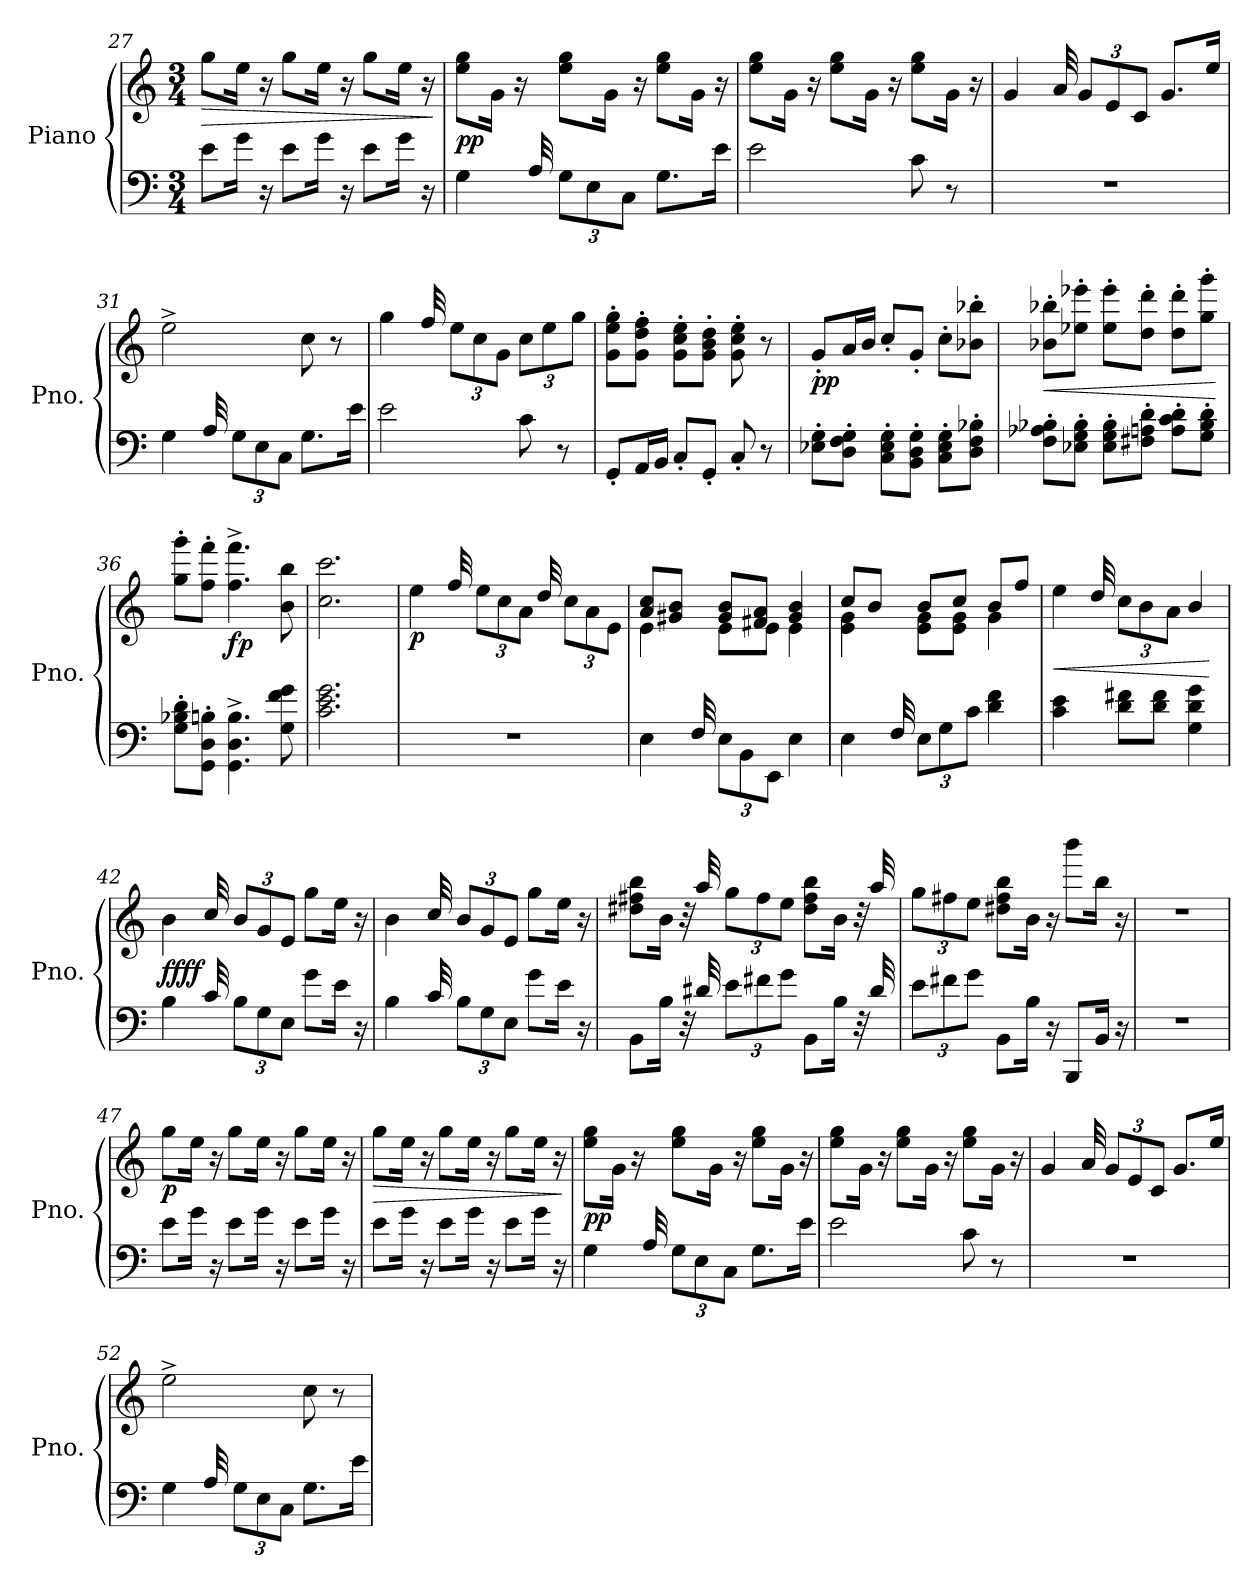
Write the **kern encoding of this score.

**kern	**kern	**dynam
*part1	*part1	*part1
*staff2	*staff1	*staff1/2
*I"Piano	*	*
*I'Pno.	*	*
*clefF4	*clefG2	*
*k[]	*k[]	*
*M3/4	*M3/4	*
=27	=27	=27
!	!	!LO:HP:b
8e\L	8gg\L	>
16g\Jk	16ee\Jk	.
16r	16r	.
8e\L	8gg\L	.
16g\Jk	16ee\Jk	.
16r	16r	.
8e\L	8gg\L	.
16g\Jk	16ee\Jk	.
16r	16r	.
.	.	]
=28	=28	=28
*^	*	*
!	!	!	!LO:DY:b
4G\	8..ryy	8ee\ 8gg\L	pp
.	.	16g\Jk	.
.	.	16r	.
.	32A/	.	.
*Xbrackettup	*	*	*
12G\L	2ryy	8ee\ 8gg\L	.
12E\	.	.	.
.	.	16g\Jk	.
12C\J	.	.	.
.	.	16r	.
8.G\L	.	8ee\ 8gg\L	.
.	.	16g\Jk	.
16e\Jk	.	16r	.
*v	*v	*	*
=29	=29	=29
2e\	8ee\ 8gg\L	.
.	16g\Jk	.
.	16r	.
.	8ee\ 8gg\L	.
.	16g\Jk	.
.	16r	.
8c\	8ee\ 8gg\L	.
8r	16g\Jk	.
.	16r	.
=30	=30	=30
*	*^	*
2.r	4g/	8..ryy	.
.	.	32a/	.
*	*Xbrackettup	*	*
.	12g/L	2ryy	.
.	12e/	.	.
.	12c/J	.	.
.	8.g/L	.	.
.	16ee/Jk	.	.
*	*v	*v	*
!!LO:LB:g=z
=31	=31	=31
*^	*	*
4G\	8..ryy	2ee^\	.
.	32A/	.	.
12G\L	2ryy	.	.
12E\	.	.	.
12C\J	.	.	.
8.G\L	.	8cc\	.
.	.	8r	.
16e\Jk	.	.	.
*v	*v	*	*
=32	=32	=32
*	*^	*
2e\	4gg\	8..ryy	.
.	.	32ff/	.
.	12ee\L	2ryy	.
.	12cc\	.	.
.	12g\J	.	.
8c\	12cc\L	.	.
.	12ee\	.	.
8r	.	.	.
.	12gg\J	.	.
*	*v	*v	*
=33	=33	=33
8GG'/L	8g\' 8ee\' 8gg\'L	.
16AA/L	8g\' 8dd\' 8ff\'J	.
16BB/JJ	.	.
8C'/L	8g\' 8cc\' 8ee\'L	.
8GG'/J	8g\' 8b\' 8dd\'J	.
8C'/	8g\' 8cc\' 8ee\'	.
8r	8r	.
=34	=34	=34
!	!	!LO:DY:b
8E-X\' 8G\'L	8g'/L	pp
8D\' 8F\' 8G\'J	16a/L	.
.	16b/JJ	.
8C\' 8E-\' 8G\'L	8cc'/L	.
8BB\' 8D\' 8G\'J	8g'/J	.
8C\' 8E-\' 8G\'L	8cc'\L	.
8D\' 8F\' 8B-X\'J	8b-X\' 8bb-X\'J	.
=35	=35	=35
!	!	!LO:HP:b
8F\' 8A-X\' 8B-X\'L	8b-X\' 8bb-X\'L	<
8E-X\' 8G\' 8B-\'J	8ee-X\' 8eee-X\'J	.
8E-\' 8G\' 8B-\'L	8ee-\' 8eee-\'L	.
8F#X\' 8An\' 8d\'J	8dd\' 8ddd\'J	.
8A\' 8c\' 8d\'L	8dd\' 8ddd\'L	.
8G\' 8B-\' 8d\'J	8gg\' 8ggg\'J	.
.	.	[
=36	=36	=36
8G\' 8B-X\' 8d\'L	8gg\' 8ggg\'L	.
8GG\' 8D\' 8Bn\'J	8ff\' 8fff\'J	.
!	!	!LO:DY:b
4.GG\^ 4.D\^ 4.B\^	4.ff\^ 4.fff\^	fp
8G\ 8f\ 8g\	8b\ 8bb\	.
!!LO:LB:g=z
=37	=37	=37
2.c\ 2.e\ 2.g\	2.cc\ 2.ccc\	.
=38	=38	=38
*	*^	*
!	!	!	!LO:DY:b
2.r	4ee\	8..ryy	p
.	.	32ff/	.
.	12ee\L	8..ryy	.
.	12cc\	.	.
.	12a\J	.	.
.	.	32dd/	.
.	12cc\L	4ryy	.
.	12a\	.	.
.	12e\J	.	.
=39	=39	=39	=39
*^	*	*	*
4E\	8..ryy	8a/ 8cc/L	4e\	.
.	.	8g#X/ 8b/J	.	.
.	32F/	.	.	.
12E\L	2ryy	8g#/ 8b/L	8e\L	.
12BB\	.	.	.	.
.	.	8f#X/ 8a/J	8e\J	.
12EE\J	.	.	.	.
4E\	.	4g#/ 4b/	4e\	.
=40	=40	=40	=40	=40
4E\	8..ryy	8cc/L	4e\ 4g\	.
.	.	8b/J	.	.
.	32F/	.	.	.
12E\L	2ryy	8b/L	8e\ 8g\L	.
12G\	.	.	.	.
.	.	8cc/J	8e\ 8g\J	.
12c\J	.	.	.	.
4d\ 4f\	.	8b/L	4g\	.
.	.	8ff/J	.	.
*v	*v	*	*	*
=41	=41	=41	=41
!	!	!	!LO:HP:b
4c\ 4e\	4ee\	8..ryy	<
.	.	32dd/	.
8d\ 8f#X\L	12cc\L	2ryy	.
.	12b\	.	.
8d\ 8f#\J	.	.	.
.	12a\J	.	.
4G\ 4d\ 4g\	4b/	.	.
*	*v	*v	*
.	.	[
=42	=42	=42
*^	*^	*
!	!	!	!	!LO:DY:b
!	!	!	!	!LO:DY:n=1:b
!	!	!	!	!LO:DY:n=2:b
!	!	!	!	!LO:DY:n=3:b
4B\	8..ryy	4b\	8..ryy	f f f f
.	32c/	.	32cc/	.
12B\L	2ryy	12b/L	2ryy	.
12G\	.	12g/	.	.
12E\J	.	12e/J	.	.
8g\L	.	8gg\L	.	.
16e\Jk	.	16ee\Jk	.	.
16r	.	16r	.	.
!!LO:PB:g=z	!!
=43	=43	=43	=43	=43
4B\	8..ryy	4b\	8..ryy	.
.	32c/	.	32cc/	.
12B\L	2ryy	12b/L	2ryy	.
12G\	.	12g/	.	.
12E\J	.	12e/J	.	.
8g\L	.	8gg\L	.	.
16e\Jk	.	16ee\Jk	.	.
16r	.	16r	.	.
*v	*v	*	*	*
*	*v	*v	*
=44	=44	=44
!	!	!LO:DY:b
!	!	!LO:DY:n=1:b
!	!	!LO:DY:n=2:b
8BB\L	8dd#X\ 8ff#X\ 8bb\L	fz fz fz
16B\Jk	16b\Jk	.
32r	32r	.
32d#X/	32aa/	.
12e\L	12gg\L	.
12f#X\	12ff#\	.
12g\J	12ee\J	.
!	!	!LO:DY:n=3:b
!	!	!LO:DY:n=4:b
!	!	!LO:DY:n=5:b
8BB\L	8dd#\ 8ff#\ 8bb\L	fz fz fz
16B\Jk	16b\Jk	.
32r	32r	.
32d#/	32aa/	.
=45	=45	=45
12e\L	12gg\L	.
12f#X\	12ff#X\	.
12g\J	12ee\J	.
!	!	!LO:DY:b
!	!	!LO:DY:n=1:b
8BB\L	8dd#X\ 8ff#\ 8bb\L	fz fz
16B\Jk	16b\Jk	.
16r	16r	.
!	!	!LO:DY:n=2:b
!	!	!LO:DY:n=3:b
8BBB/L	8bbb\L	fz fz
16BB/Jk	16bb\Jk	.
16r	16r	.
=46	=46	=46
2.r	2.r	.
=47	=47	=47
!	!	!LO:DY:b
8e\L	8gg\L	p
16g\Jk	16ee\Jk	.
16r	16r	.
8e\L	8gg\L	.
16g\Jk	16ee\Jk	.
16r	16r	.
8e\L	8gg\L	.
16g\Jk	16ee\Jk	.
16r	16r	.
!!LO:PB:g=z
=48	=48	=48
!	!	!LO:HP:b
8e\L	8gg\L	>
16g\Jk	16ee\Jk	.
16r	16r	.
8e\L	8gg\L	.
16g\Jk	16ee\Jk	.
16r	16r	.
8e\L	8gg\L	.
16g\Jk	16ee\Jk	.
16r	16r	.
.	.	]
=49	=49	=49
*^	*	*
!	!	!	!LO:DY:b
4G\	8..ryy	8ee\ 8gg\L	pp
.	.	16g\Jk	.
.	.	16r	.
.	32A/	.	.
12G\L	2ryy	8ee\ 8gg\L	.
12E\	.	.	.
.	.	16g\Jk	.
12C\J	.	.	.
.	.	16r	.
8.G\L	.	8ee\ 8gg\L	.
.	.	16g\Jk	.
16e\Jk	.	16r	.
*v	*v	*	*
=50	=50	=50
2e\	8ee\ 8gg\L	.
.	16g\Jk	.
.	16r	.
.	8ee\ 8gg\L	.
.	16g\Jk	.
.	16r	.
8c\	8ee\ 8gg\L	.
8r	16g\Jk	.
.	16r	.
=51	=51	=51
*	*^	*
2.r	4g/	8..ryy	.
.	.	32a/	.
.	12g/L	2ryy	.
.	12e/	.	.
.	12c/J	.	.
.	8.g/L	.	.
.	16ee/Jk	.	.
*	*v	*v	*
=52	=52	=52
*^	*	*
4G\	8..ryy	2ee^\	.
.	32A/	.	.
12G\L	2ryy	.	.
12E\	.	.	.
12C\J	.	.	.
8.G\L	.	8cc\	.
.	.	8r	.
16e\Jk	.	.	.
*v	*v	*	*
=	=	=
*-	*-	*-
